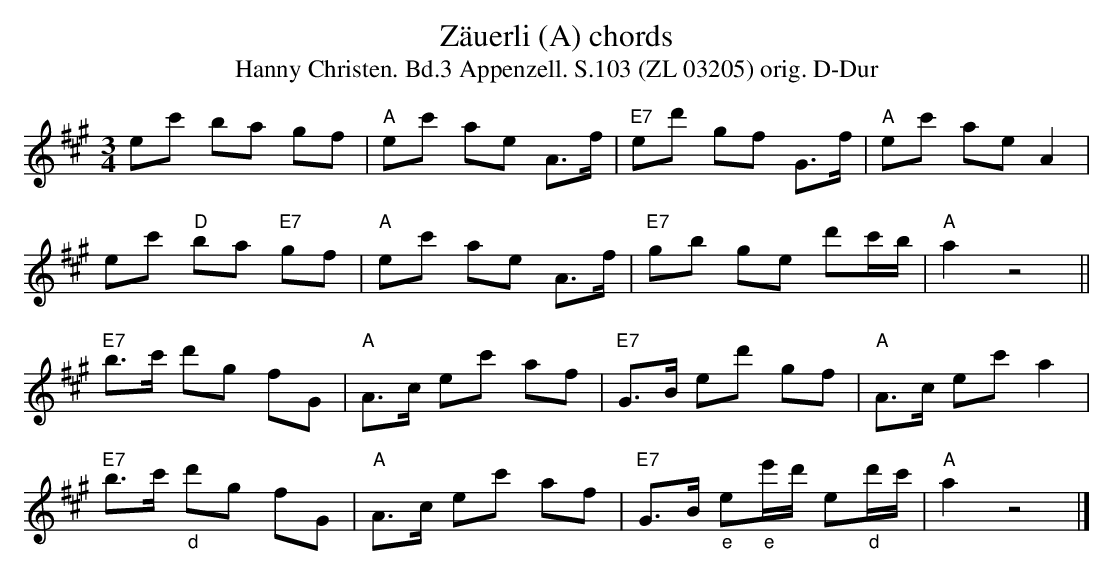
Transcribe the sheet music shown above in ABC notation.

X:1
T:Zäuerli (A) chords
T:Hanny Christen. Bd.3 Appenzell. S.103 (ZL 03205) orig. D-Dur
M:3/4
L:1/8
K:Amaj%%MIDI gchordon
ec' ba gf | "A"ec' ae A>f | "E7"ed' gf G>f | "A"ec' ae A2 |
ec' "D"ba "E7"gf | "A"ec' ae A>f | "E7"gb ge d'c'/2b/2 | "A"a2 z4 ||
"E7"b>c' d'g fG | "A"A>c ec' af | "E7"G>B ed' gf | "A"A>c ec' a2 |
"E7"b>c' "_d"d'g fG | "A"A>c ec' af | "E7"G>B "_e"e"_e"e'/2d'/2 e"_d"d'/2c'/2 | "A"a2 z4|]
